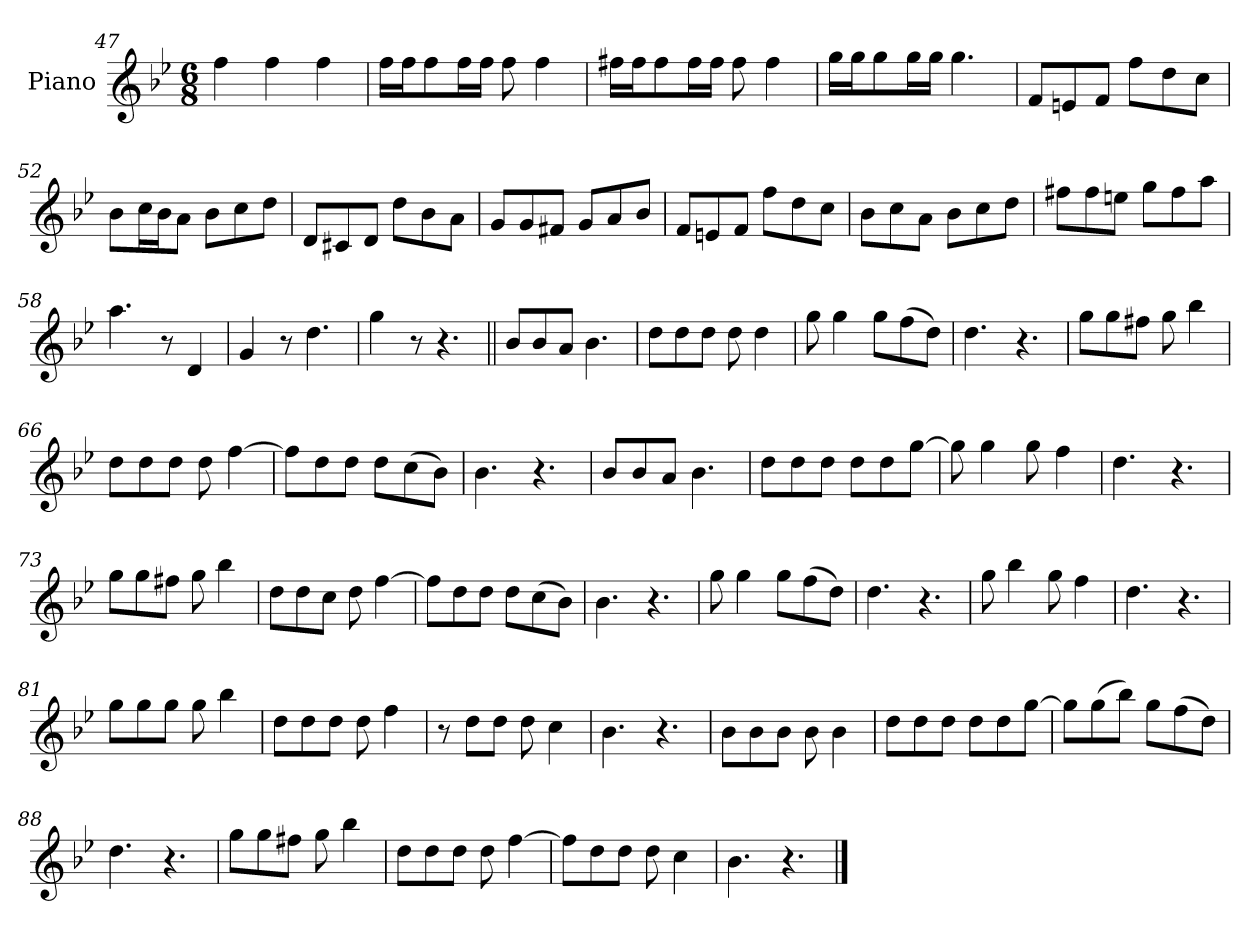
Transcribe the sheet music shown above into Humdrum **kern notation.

**kern
*part1
*staff1
*I"Piano
*I'Pno.
*clefG2
*k[b-e-]
*M6/8
=47
4ff!
4ff!
4ff!
=48
16ff!LL
16ff!J
8ff!
16ff!L
16ff!JJ
8ff!
4ff!
=49
16ff#X!LL
16ff#!J
8ff#!
16ff#!L
16ff#!JJ
8ff#!
4ff#!
=50
16gg!LL
16gg!J
8gg!
16gg!L
16gg!JJ
4.gg!
=51
8f!L
8en!
8f!J
8ff!L
8dd!
8cc!J
=52
8b-!L
16cc!L
16b-!J
8a!J
8b-!L
8cc!
8dd!J
=53
8d!L
8c#X!
8d!J
8dd!L
8b-!
8a!J
=54
8g!L
8g!
8f#X!J
8g!L
8a!
8b-!J
=55
8f!L
8en!
8f!J
8ff!L
8dd!
8cc!J
=56
8b-!L
8cc!
8a!J
8b-!L
8cc!
8dd!J
=57
8ff#X!L
8ff#!
8een!J
8gg!L
8ff#!
8aa!J
=58
4.aa!
8r
4d!
=59
4g!
8r
4.dd!
=60
4gg!
8r
4.r
=61||
8b-L
8b-
8aJ
4.b-
=62
8ddL
8dd
8ddJ
8dd
4dd
=63
8gg
4gg
8ggL
(8ff
8ddJ)
=64
4.dd
4.r
=65
8ggL
8gg
8ff#XJ
8gg
4bb-
=66
8ddL
8dd
8ddJ
8dd
[4ff
=67
8ffL]
8dd
8ddJ
8ddL
(8cc
8b-J)
=68
4.b-
4.r
=69
8b-L
8b-
8aJ
4.b-
=70
8ddL
8dd
8ddJ
8ddL
8dd
[8ggJ
=71
8gg]
4gg
8gg
4ff
=72
4.dd
4.r
=73
8ggL
8gg
8ff#XJ
8gg
4bb-
=74
8ddL
8dd
8ccJ
8dd
[4ff
=75
8ffL]
8dd
8ddJ
8ddL
(8cc
8b-J)
=76
4.b-
4.r
=77
8gg
4gg
8ggL
(8ff
8ddJ)
=78
4.dd
4.r
=79
8gg
4bb-
8gg
4ff
=80
4.dd
4.r
=81
8ggL
8gg
8ggJ
8gg
4bb-
=82
8ddL
8dd
8ddJ
8dd
4ff
=83
8r
8ddL
8ddJ
8dd
4cc
=84
4.b-
4.r
=85
8b-L
8b-
8b-J
8b-
4b-
=86
8ddL
8dd
8ddJ
8ddL
8dd
[8ggJ
=87
8ggL]
(8gg
8bb-J)
8ggL
(8ff
8ddJ)
=88
4.dd
4.r
=89
8ggL
8gg
8ff#XJ
8gg
4bb-
=90
8ddL
8dd
8ddJ
8dd
[4ff
=91
8ffL]
8dd
8ddJ
8dd
4cc
=92
4.b-
4.r
==
*-
